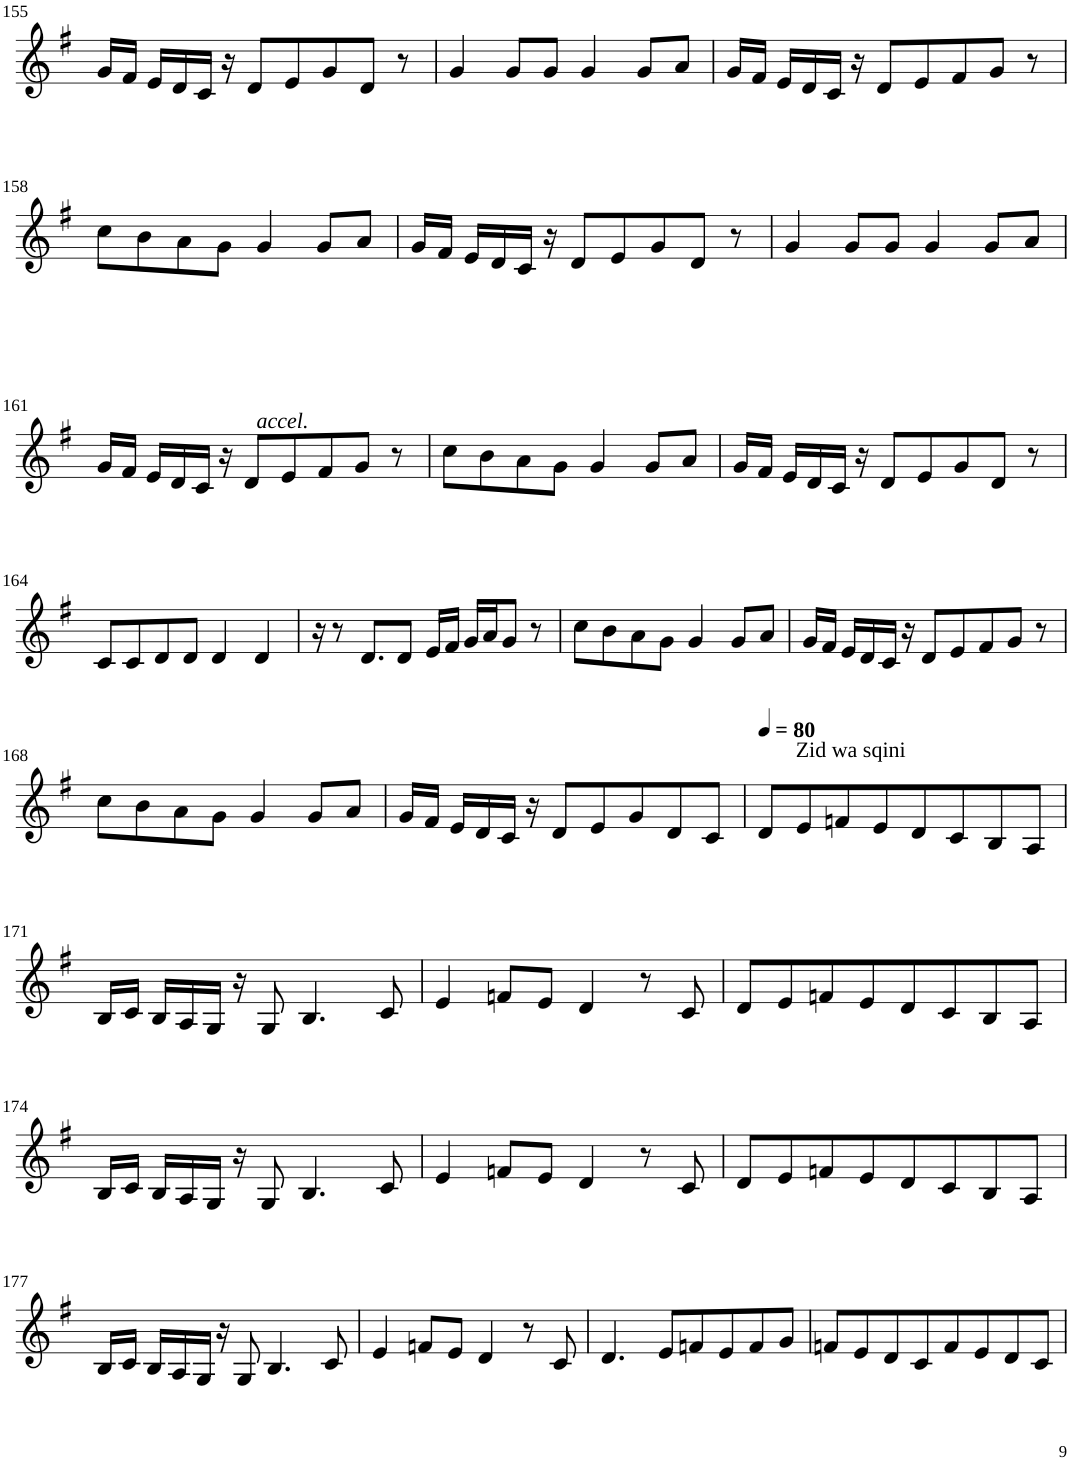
**kern
*part1
*staff1
*I"Violin
!!LO:PB:g=z
*clefG2
*k[f#]
*G:
*M8/8
=155
16g/LL
16f#/JJ
16e/LL
16d/
16c/JJ
16r
8d/L
8e/
8g/
8d/J
8r
=156
4g/
8g/L
8g/J
4g/
8g/L
8a/J
=157
16g/LL
16f#/JJ
16e/LL
16d/
16c/JJ
16r
8d/L
8e/
8f#/
8g/J
8r
!!LO:LB:g=z
=158
8cc\L
8b\
8a\
8g\J
!LO:TX:b:i:t=accel.
4g/
8g/L
8a/J
=159
16g/LL
16f#/JJ
16e/LL
16d/
16c/JJ
16r
8d/L
8e/
8g/
8d/J
8r
=160
4g/
8g/L
8g/J
4g/
8g/L
8a/J
!!LO:LB:g=z
=161
16g/LL
16f#/JJ
16e/LL
16d/
16c/JJ
16r
8d/L
8e/
8f#/
8g/J
8r
=162
8cc\L
8b\
8a\
8g\J
4g/
8g/L
8a/J
=163
16g/LL
16f#/JJ
16e/LL
16d/
16c/JJ
16r
8d/L
8e/
8g/
8d/J
8r
!!LO:LB:g=z
=164
8c/L
8c/
8d/
8d/J
4d/
4d/
=165
16r
8r
8.d/L
8d/J
16e/LL
16f#/JJ
16g/LL
16a/J
8g/J
8r
=166
8cc\L
8b\
8a\
8g\J
4g/
8g/L
8a/J
=167
16g/LL
16f#/JJ
16e/LL
16d/
16c/JJ
16r
8d/L
8e/
8f#/
8g/J
8r
!!LO:LB:g=z
=168
8cc\L
8b\
8a\
8g\J
4g/
8g/L
8a/J
=169
16g/LL
16f#/JJ
16e/LL
16d/
16c/JJ
16r
8d/L
8e/
8g/
8d/
8c/J
=170
*MM80
8d/L
!LO:TX:a:t=Zid wa sqini
8e/
8fn/
8e/
8d/
8c/
8B/
8A/J
!!LO:LB:g=z
=171
16B/LL
16c/JJ
16B/LL
16A/
16G/JJ
16r
8G/
4.B/
8c/
=172
4e/
8fn/L
8e/J
4d/
8r
8c/
=173
8d/L
8e/
8fn/
8e/
8d/
8c/
8B/
8A/J
!!LO:LB:g=z
=174
16B/LL
16c/JJ
16B/LL
16A/
16G/JJ
16r
8G/
4.B/
8c/
=175
4e/
8fn/L
8e/J
4d/
8r
8c/
=176
8d/L
8e/
8fn/
8e/
8d/
8c/
8B/
8A/J
!!LO:LB:g=z
=177
16B/LL
16c/JJ
16B/LL
16A/
16G/JJ
16r
8G/
4.B/
8c/
=178
4e/
8fn/L
8e/J
4d/
8r
8c/
=179
4.d/
8e/L
8fn/
8e/
8f/
8g/J
=180
8fn/L
8e/
8d/
8c/
8f/
8e/
8d/
8c/J
=
*-
